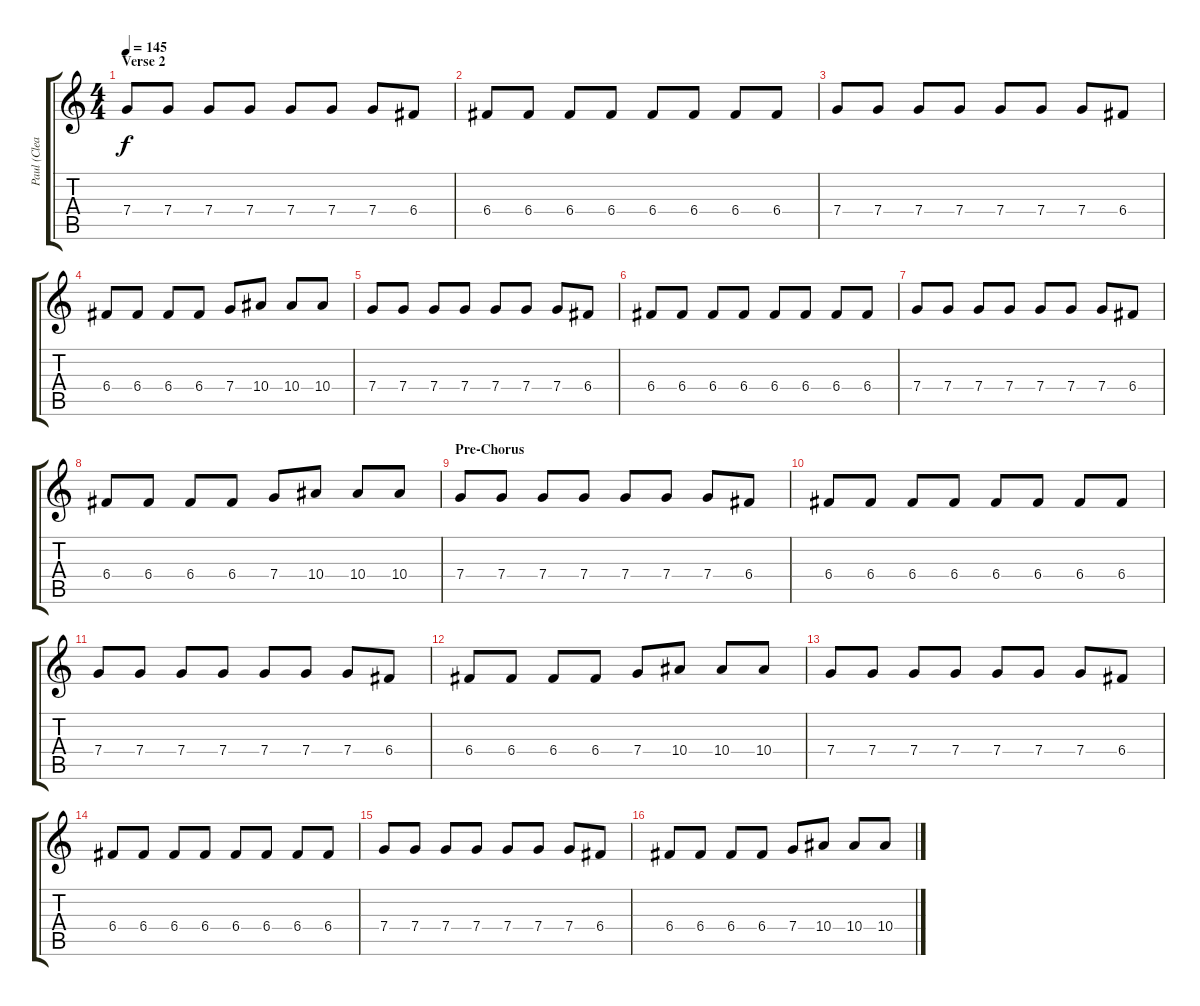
\track ("Paul (Clean)" "Paul (Clea") {instrument electricguitarjazz}
\staff {score tabs}
\tuning (D4 A3 F3 C3 G2 C2) {hide}
\ts (4 4)
\section ("" "Verse 2")
\tempo 145
\clef g2
\ks c
7.4.8{dy f} 7.4.8 7.4.8 7.4.8 7.4.8 7.4.8 7.4.8 6.4.8 |
6.4.8 6.4.8 6.4.8 6.4.8 6.4.8 6.4.8 6.4.8 6.4.8 |
7.4.8 7.4.8 7.4.8 7.4.8 7.4.8 7.4.8 7.4.8 6.4.8 |
6.4.8 6.4.8 6.4.8 6.4.8 7.4.8 10.4.8 10.4.8 10.4.8 |
7.4.8 7.4.8 7.4.8 7.4.8 7.4.8 7.4.8 7.4.8 6.4.8 |
6.4.8 6.4.8 6.4.8 6.4.8 6.4.8 6.4.8 6.4.8 6.4.8 |
7.4.8 7.4.8 7.4.8 7.4.8 7.4.8 7.4.8 7.4.8 6.4.8 |
6.4.8 6.4.8 6.4.8 6.4.8 7.4.8 10.4.8 10.4.8 10.4.8 |
\section ("" "Pre-Chorus")
7.4.8 7.4.8 7.4.8 7.4.8 7.4.8 7.4.8 7.4.8 6.4.8 |
6.4.8 6.4.8 6.4.8 6.4.8 6.4.8 6.4.8 6.4.8 6.4.8 |
7.4.8 7.4.8 7.4.8 7.4.8 7.4.8 7.4.8 7.4.8 6.4.8 |
6.4.8 6.4.8 6.4.8 6.4.8 7.4.8 10.4.8 10.4.8 10.4.8 |
7.4.8 7.4.8 7.4.8 7.4.8 7.4.8 7.4.8 7.4.8 6.4.8 |
6.4.8 6.4.8 6.4.8 6.4.8 6.4.8 6.4.8 6.4.8 6.4.8 |
7.4.8 7.4.8 7.4.8 7.4.8 7.4.8 7.4.8 7.4.8 6.4.8 |
6.4.8 6.4.8 6.4.8 6.4.8 7.4.8 10.4.8 10.4.8 10.4.8
